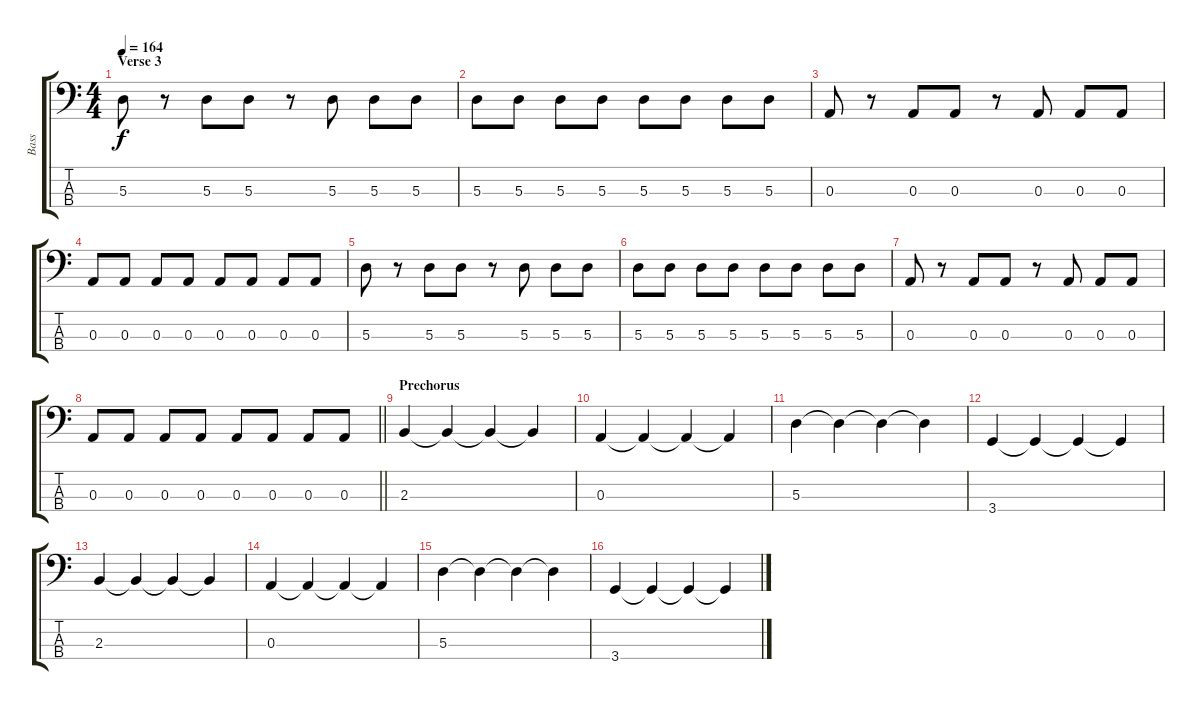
\track ("Bass" "Bass") {instrument electricbassfinger}
\staff {score tabs}
\tuning (G2 D2 A1 E1) {hide}
\ts (4 4)
\section ("" "Verse 3")
\tempo 164
\clef f4
\ks c
5.3.8{dy f} r.8 5.3.8 5.3.8 r.8 5.3.8 5.3.8 5.3.8 |
5.3.8 5.3.8 5.3.8 5.3.8 5.3.8 5.3.8 5.3.8 5.3.8 |
0.3.8 r.8 0.3.8 0.3.8 r.8 0.3.8 0.3.8 0.3.8 |
0.3.8 0.3.8 0.3.8 0.3.8 0.3.8 0.3.8 0.3.8 0.3.8 |
5.3.8 r.8 5.3.8 5.3.8 r.8 5.3.8 5.3.8 5.3.8 |
5.3.8 5.3.8 5.3.8 5.3.8 5.3.8 5.3.8 5.3.8 5.3.8 |
0.3.8 r.8 0.3.8 0.3.8 r.8 0.3.8 0.3.8 0.3.8 |
\barLineRight lightlight
0.3.8 0.3.8 0.3.8 0.3.8 0.3.8 0.3.8 0.3.8 0.3.8 |
\section ("" "Prechorus")
2.3.4 2.3{t}.4 2.3{t}.4 2.3{t}.4 |
0.3.4 0.3{t}.4 0.3{t}.4 0.3{t}.4 |
5.3.4 5.3{t}.4 5.3{t}.4 5.3{t}.4 |
3.4.4 3.4{t}.4 3.4{t}.4 3.4{t}.4 |
2.3.4 2.3{t}.4 2.3{t}.4 2.3{t}.4 |
0.3.4 0.3{t}.4 0.3{t}.4 0.3{t}.4 |
5.3.4 5.3{t}.4 5.3{t}.4 5.3{t}.4 |
3.4.4 3.4{t}.4 3.4{t}.4 3.4{t}.4
